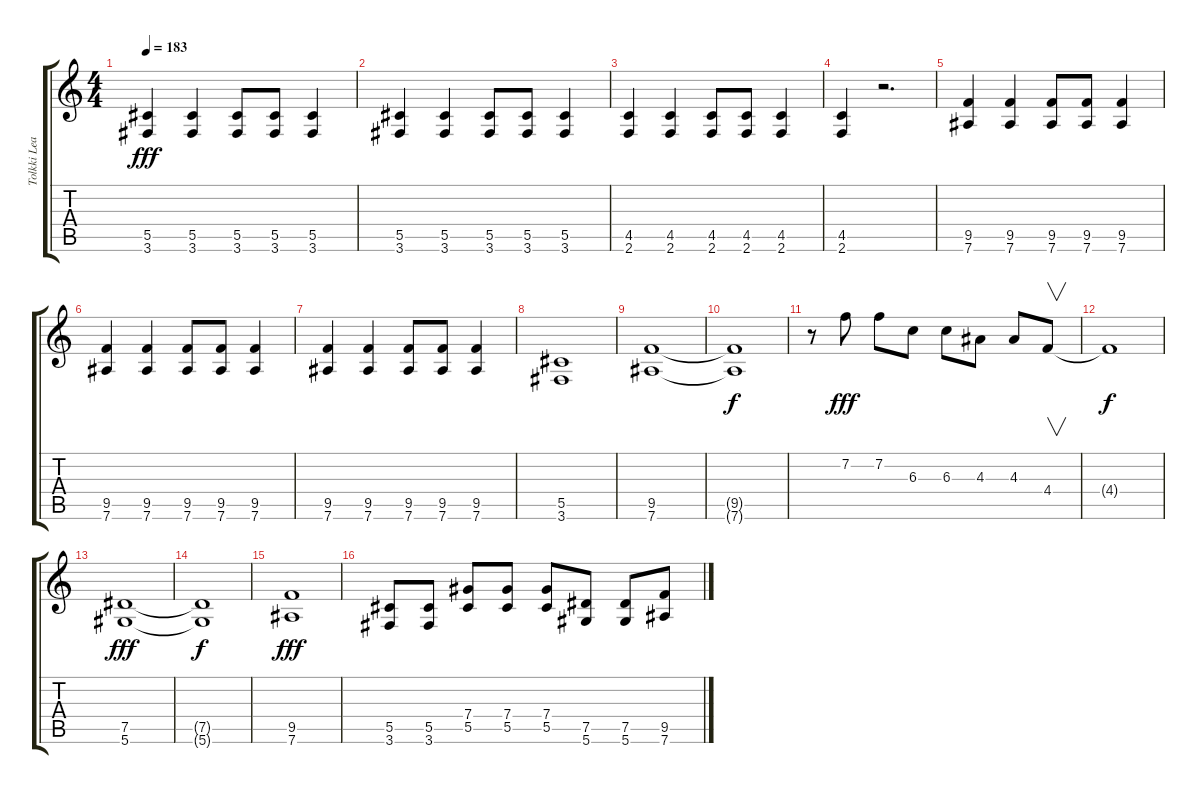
\track ("Tolkki Lead" "Tolkki Lea") {instrument overdrivenguitar}
\staff {score tabs}
\tuning (Eb4 Bb3 Gb3 Db3 Ab2 Eb2) {hide}
\ts (4 4)
\tempo 183
\clef g2
\ks c
(5.5 3.6).4{dy fff} (5.5 3.6).4 (5.5 3.6).8 (5.5 3.6).8 (5.5 3.6).4 |
(5.5 3.6).4 (5.5 3.6).4 (5.5 3.6).8 (5.5 3.6).8 (5.5 3.6).4 |
(4.5 2.6).4 (4.5 2.6).4 (4.5 2.6).8 (4.5 2.6).8 (4.5 2.6).4 |
(4.5 2.6).4 r.2{d} |
(9.5 7.6).4 (9.5 7.6).4 (9.5 7.6).8 (9.5 7.6).8 (9.5 7.6).4 |
(9.5 7.6).4 (9.5 7.6).4 (9.5 7.6).8 (9.5 7.6).8 (9.5 7.6).4 |
(9.5 7.6).4 (9.5 7.6).4 (9.5 7.6).8 (9.5 7.6).8 (9.5 7.6).4 |
(5.5 3.6).1 |
(9.5 7.6).1 |
(9.5{t} 7.6{t}).1{dy f} |
r.8 7.2.8{dy fff} 7.2.8 6.3.8 6.3.8 4.3.8 4.3.8 4.4.8{v} |
4.4{t}.1{dy f} |
(7.5 5.6).1{dy fff} |
(7.5{t} 5.6{t}).1{dy f} |
(9.5 7.6).1{dy fff} |
(5.5 3.6).8 (5.5 3.6).8 (7.4 5.5).8 (7.4 5.5).8 (7.4 5.5).8 (7.5 5.6).8 (7.5 5.6).8 (9.5 7.6).8
